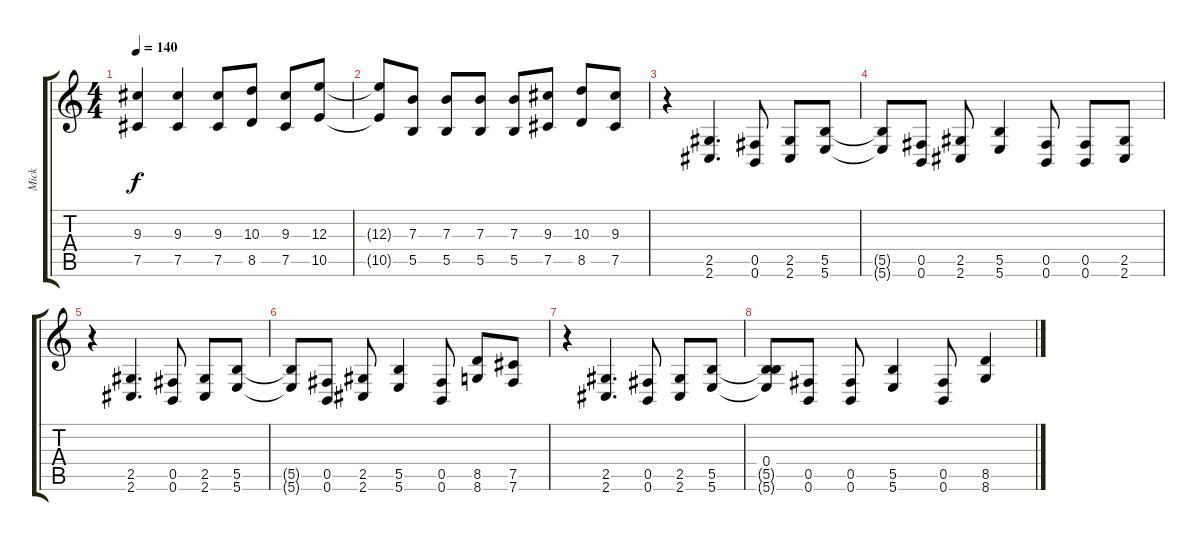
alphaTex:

\track ("Mick" "Mick") {instrument distortionguitar}
\staff {score tabs}
\tuning (Db4 Ab3 E3 B2 Gb2 B1) {hide}
\ts (4 4)
\tempo 140
\clef g2
\ks c
(9.3 7.5).4{dy f} (9.3 7.5).4 (9.3 7.5).8 (10.3 8.5).8 (9.3 7.5).8 (12.3 10.5).8 |
(12.3{t} 10.5{t}).8 (7.3 5.5).8 (7.3 5.5).8 (7.3 5.5).8 (7.3 5.5).8 (9.3 7.5).8 (10.3 8.5).8 (9.3 7.5).8 |
r.4 (2.5 2.6).4{d} (0.5 0.6).8 (2.5 2.6).8 (5.5 5.6).8 |
(5.5{t} 5.6{t}).8 (0.5 0.6).8 (2.5 2.6).8 (5.5 5.6).4 (0.5 0.6).8 (0.5 0.6).8 (2.5 2.6).8 |
r.4 (2.5 2.6).4{d} (0.5 0.6).8 (2.5 2.6).8 (5.5 5.6).8 |
(5.5{t} 5.6{t}).8 (0.5 0.6).8 (2.5 2.6).8 (5.5 5.6).4 (0.5 0.6).8 (8.5 8.6).8 (7.5 7.6).8 |
r.4 (2.5 2.6).4{d} (0.5 0.6).8 (2.5 2.6).8 (5.5 5.6).8 |
(0.4 5.5{t} 5.6{t}).8 (0.5 0.6).8 (0.5 0.6).8 (5.5 5.6).4 (0.5 0.6).8 (8.5 8.6).4
